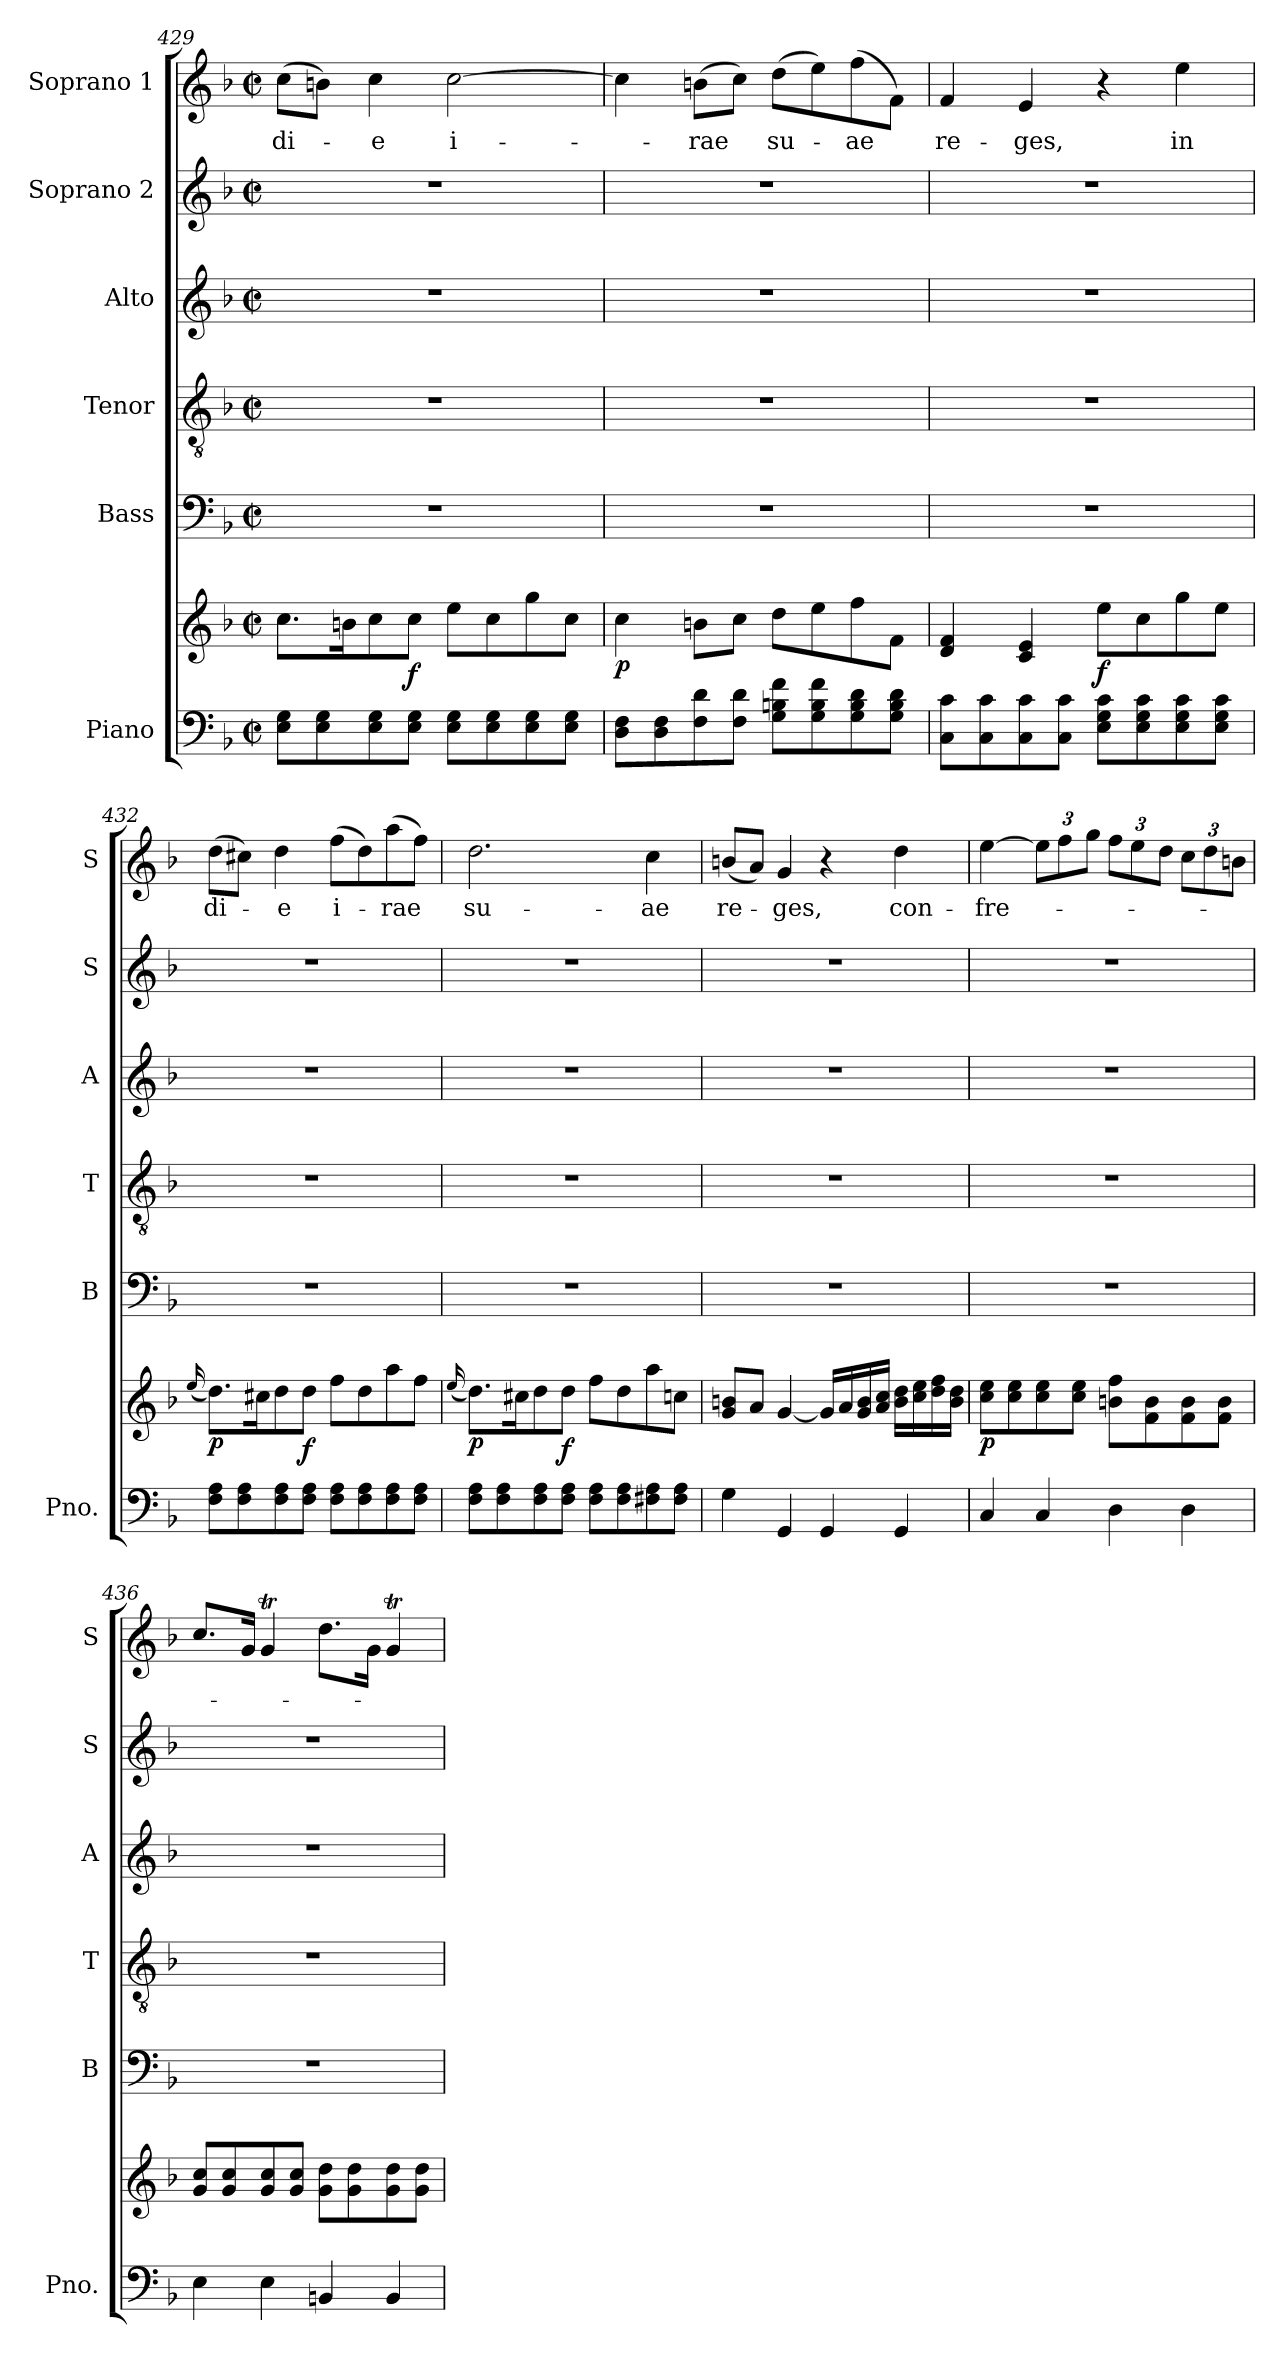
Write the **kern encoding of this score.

**kern	**kern	**dynam	**kern	**kern	**kern	**kern	**kern	**text
*part6	*part6	*part6	*part5	*part4	*part3	*part2	*part1	*part1
*staff7	*staff6	*staff6/7	*staff5	*staff4	*staff3	*staff2	*staff1	*staff1
*I"Piano	*	*	*I"Bass	*I"Tenor	*I"Alto	*I"Soprano 2	*I"Soprano 1	*
*I'Pno.	*	*	*I'B	*I'T	*I'A	*I'S	*I'S	*
*clefF4	*clefG2	*	*clefF4	*clefGv2	*clefG2	*clefG2	*clefG2	*
*k[b-]	*k[b-]	*	*k[b-]	*k[b-]	*k[b-]	*k[b-]	*k[b-]	*
*F:	*F:	*	*F:	*F:	*F:	*F:	*F:	*
*M2/2	*M2/2	*	*M2/2	*M2/2	*M2/2	*M2/2	*M2/2	*
*met(c|)	*met(c|)	*	*met(c|)	*met(c|)	*met(c|)	*met(c|)	*met(c|)	*
=429	=429	=429	=429	=429	=429	=429	=429	=429
!	!	!	!	!	!	!	!	!LO:LY:b
8E\ 8G\L	8.cc\L	.	1r	1r	1r	1r	(8cc\L	di-
8E\ 8G\	.	.	.	.	.	.	8bn\J)	.
.	16bn\k	.	.	.	.	.	.	.
!	!	!	!	!	!	!	!	!LO:LY:b
8E\ 8G\	8cc\	.	.	.	.	.	4cc\	-e
!	!	!LO:DY:b	!	!	!	!	!	!
8E\ 8G\J	8cc\J	f	.	.	.	.	.	.
!	!	!	!	!	!	!	!	!LO:LY:b
8E\ 8G\L	8ee\L	.	.	.	.	.	[2cc\	i-
8E\ 8G\	8cc\	.	.	.	.	.	.	.
8E\ 8G\	8gg\	.	.	.	.	.	.	.
8E\ 8G\J	8cc\J	.	.	.	.	.	.	.
=430	=430	=430	=430	=430	=430	=430	=430	=430
!	!	!LO:DY:b	!	!	!	!	!	!
8D\ 8F\L	4cc\	p	1r	1r	1r	1r	4cc\]	.
8D\ 8F\	.	.	.	.	.	.	.	.
!	!	!	!	!	!	!	!	!LO:LY:b
8F\ 8d\	8bn\L	.	.	.	.	.	(8bn\L	-rae
8F\ 8d\J	8cc\J	.	.	.	.	.	8cc\J)	.
!	!	!	!	!	!	!	!	!LO:LY:b
8G\ 8Bn\ 8f\L	8dd\L	.	.	.	.	.	(8dd\L	su-
8G\ 8B\ 8f\	8ee\	.	.	.	.	.	8ee\)	.
!	!	!	!	!	!	!	!	!LO:LY:b
8G\ 8B\ 8d\	8ff\	.	.	.	.	.	(8ff\	-ae
8G\ 8B\ 8d\J	8f\J	.	.	.	.	.	8f\J)	.
!!LO:LB:g=z
=431	=431	=431	=431	=431	=431	=431	=431	=431
!	!	!	!	!	!	!	!	!LO:LY:b
8C\ 8c\L	4d/ 4f/	.	1r	1r	1r	1r	4f/	re-
8C\ 8c\	.	.	.	.	.	.	.	.
!	!	!	!	!	!	!	!	!LO:LY:b
8C\ 8c\	4c/ 4e/	.	.	.	.	.	4e/	-ges,
8C\ 8c\J	.	.	.	.	.	.	.	.
!	!	!LO:DY:b	!	!	!	!	!	!
8E\ 8G\ 8c\L	8ee\L	f	.	.	.	.	4r	.
8E\ 8G\ 8c\	8cc\	.	.	.	.	.	.	.
!	!	!	!	!	!	!	!	!LO:LY:b
8E\ 8G\ 8c\	8gg\	.	.	.	.	.	4ee\	in
8E\ 8G\ 8c\J	8ee\J	.	.	.	.	.	.	.
=432	=432	=432	=432	=432	=432	=432	=432	=432
.	(<16qqee/	.	.	.	.	.	.	.
!	!	!LO:DY:b	!	!	!	!	!	!LO:LY:b
8F\ 8A\L	8.dd\L)	p	1r	1r	1r	1r	(8dd\L	di-
8F\ 8A\	.	.	.	.	.	.	8cc#X\J)	.
.	16cc#X\k	.	.	.	.	.	.	.
!	!	!	!	!	!	!	!	!LO:LY:b
8F\ 8A\	8dd\	.	.	.	.	.	4dd\	-e
!	!	!LO:DY:b	!	!	!	!	!	!
8F\ 8A\J	8dd\J	f	.	.	.	.	.	.
!	!	!	!	!	!	!	!	!LO:LY:b
8F\ 8A\L	8ff\L	.	.	.	.	.	(8ff\L	i-
8F\ 8A\	8dd\	.	.	.	.	.	8dd\)	.
!	!	!	!	!	!	!	!	!LO:LY:b
8F\ 8A\	8aa\	.	.	.	.	.	(8aa\	-rae
8F\ 8A\J	8ff\J	.	.	.	.	.	8ff\J)	.
=433	=433	=433	=433	=433	=433	=433	=433	=433
.	(<16qqee/	.	.	.	.	.	.	.
!	!	!LO:DY:b	!	!	!	!	!	!LO:LY:b
8F\ 8A\L	8.dd\L)	p	1r	1r	1r	1r	2.dd\	su-
8F\ 8A\	.	.	.	.	.	.	.	.
.	16cc#X\k	.	.	.	.	.	.	.
8F\ 8A\	8dd\	.	.	.	.	.	.	.
!	!	!LO:DY:b	!	!	!	!	!	!
8F\ 8A\J	8dd\J	f	.	.	.	.	.	.
8F\ 8A\L	8ff\L	.	.	.	.	.	.	.
8F\ 8A\	8dd\	.	.	.	.	.	.	.
!	!	!	!	!	!	!	!	!LO:LY:b
8F#X\ 8A\	8aa\	.	.	.	.	.	4cc\	-ae
8F#\ 8A\J	8ccn\J	.	.	.	.	.	.	.
=434	=434	=434	=434	=434	=434	=434	=434	=434
!	!	!	!	!	!	!	!	!LO:LY:b
4G\	8g/ 8bn/L	.	1r	1r	1r	1r	(<8bn/L	re-
.	8a/J	.	.	.	.	.	8a/J)	.
!	!	!	!	!	!	!	!	!LO:LY:b
4GG/	[4g/	.	.	.	.	.	4g/	-ges,
4GG/	16g/LL]	.	.	.	.	.	4r	.
.	16a/	.	.	.	.	.	.	.
.	16g/ 16b/	.	.	.	.	.	.	.
.	16a/ 16cc/JJ	.	.	.	.	.	.	.
!	!	!	!	!	!	!	!	!LO:LY:b
4GG/	16b\ 16dd\LL	.	.	.	.	.	4dd\	con-
.	16cc\ 16ee\	.	.	.	.	.	.	.
.	16dd\ 16ff\	.	.	.	.	.	.	.
.	16b\ 16dd\JJ	.	.	.	.	.	.	.
!!LO:LB:g=z
=435	=435	=435	=435	=435	=435	=435	=435	=435
!	!	!LO:DY:b	!	!	!	!	!	!LO:LY:b
4C/	8cc\ 8ee\L	p	1r	1r	1r	1r	[4ee\	-fre-
.	8cc\ 8ee\	.	.	.	.	.	.	.
4C/	8cc\ 8ee\	.	.	.	.	.	12ee\L]	.
.	.	.	.	.	.	.	12ff\	.
.	8cc\ 8ee\J	.	.	.	.	.	.	.
.	.	.	.	.	.	.	12gg\J	.
4D\	8bn\ 8ff\L	.	.	.	.	.	12ff\L	.
.	.	.	.	.	.	.	12ee\	.
.	8f\ 8b\	.	.	.	.	.	.	.
.	.	.	.	.	.	.	12dd\J	.
4D\	8f\ 8b\	.	.	.	.	.	12cc\L	.
.	.	.	.	.	.	.	12dd\	.
.	8f\ 8b\J	.	.	.	.	.	.	.
.	.	.	.	.	.	.	12bn\J	.
=436	=436	=436	=436	=436	=436	=436	=436	=436
4E\	8g/ 8cc/L	.	1r	1r	1r	1r	8.cc/L	.
.	8g/ 8cc/	.	.	.	.	.	.	.
.	.	.	.	.	.	.	16g/Jk	.
4E\	8g/ 8cc/	.	.	.	.	.	4gT/	.
.	8g/ 8cc/J	.	.	.	.	.	.	.
4BBn/	8g\ 8dd\L	.	.	.	.	.	8.dd\L	.
.	8g\ 8dd\	.	.	.	.	.	.	.
.	.	.	.	.	.	.	16g\Jk	.
4BB/	8g\ 8dd\	.	.	.	.	.	4gT/	.
.	8g\ 8dd\J	.	.	.	.	.	.	.
=	=	=	=	=	=	=	=	=
*-	*-	*-	*-	*-	*-	*-	*-	*-
